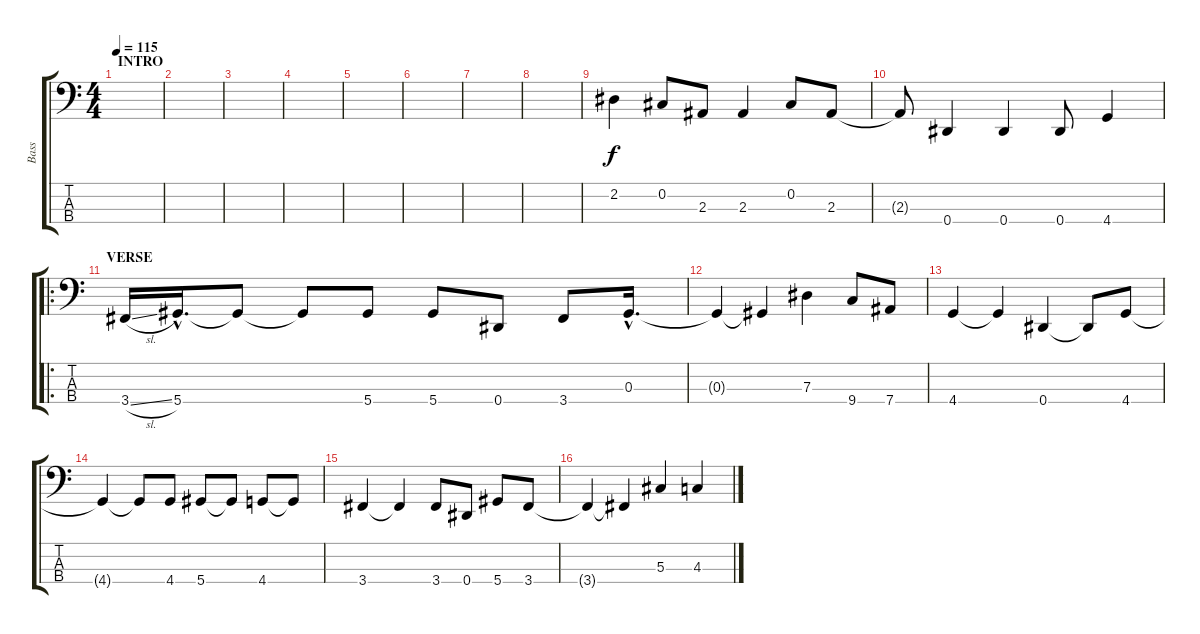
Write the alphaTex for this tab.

\track ("Bass" "Bass") {instrument electricbasspick}
\staff {score tabs}
\tuning (Gb2 Db2 Ab1 Eb1) {hide}
\ts (4 4)
\section ("" "INTRO")
\tempo 115
\clef f4
\ks c
|
|
|
|
|
|
|
|
2.2.4 0.2.8 2.3.8 2.3.4 0.2.8 2.3.8 |
2.3{t}.8 0.4.4 0.4.4 0.4.8 4.4.4 |
\ro
\section ("" "VERSE")
3.4{sl}.16 5.4{hac}.16{d} 5.4{t}.8 5.4{t}.8 5.4.8 5.4.8 0.4.8 3.4.8 0.3{hac}.16{d} |
0.3{t}.4 0.3{t}.4 7.3.4 9.4.8 7.4.8 |
4.4.4 4.4{t}.4 0.4.4 0.4{t}.8 4.4.8 |
4.4{t}.4 4.4{t}.8 4.4.8 5.4.8 5.4{t}.8 4.4.8 4.4{t}.8 |
3.4.4 3.4{t}.4 3.4.8 0.4.8 5.4.8 3.4.8 |
3.4{t}.4 3.4{t}.4 5.3.4 4.3.4
